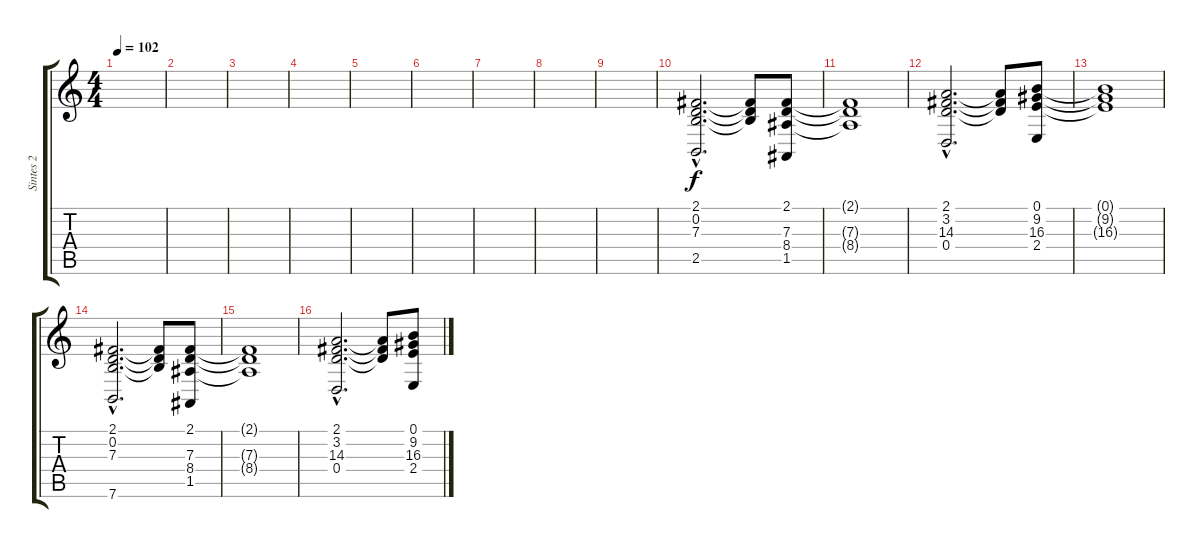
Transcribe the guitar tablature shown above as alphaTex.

\track ("Sintes 2" "Sintes 2") {instrument stringensemble2}
\staff {score tabs}
\tuning (E4 B3 G3 D3 A2 E2) {hide}
\ts (4 4)
\tempo 102
\clef g2
\ks c
|
|
|
|
|
|
|
|
|
(2.1{hac} 0.2{hac} 7.3{hac} 2.5{hac}).2{d} (2.1{t} 0.2{t} 7.3{t}).8 (2.1 7.3 8.4 1.5).8 |
(2.1{t} 7.3{t} 8.4{t}).1 |
(2.1{hac} 3.2{hac} 14.3{hac} 0.4{hac}).2{d} (2.1{t} 3.2{t} 14.3{t}).8 (0.1 9.2 16.3 2.4).8 |
(0.1{t} 9.2{t} 16.3{t}).1 |
(2.1{hac} 0.2{hac} 7.3{hac} 7.6{hac}).2{d} (2.1{t} 0.2{t} 7.3{t}).8 (2.1 7.3 8.4 1.5).8 |
(2.1{t} 7.3{t} 8.4{t}).1 |
(2.1{hac} 3.2{hac} 14.3{hac} 0.4{hac}).2{d} (2.1{t} 3.2{t} 14.3{t}).8 (0.1 9.2 16.3 2.4).8
